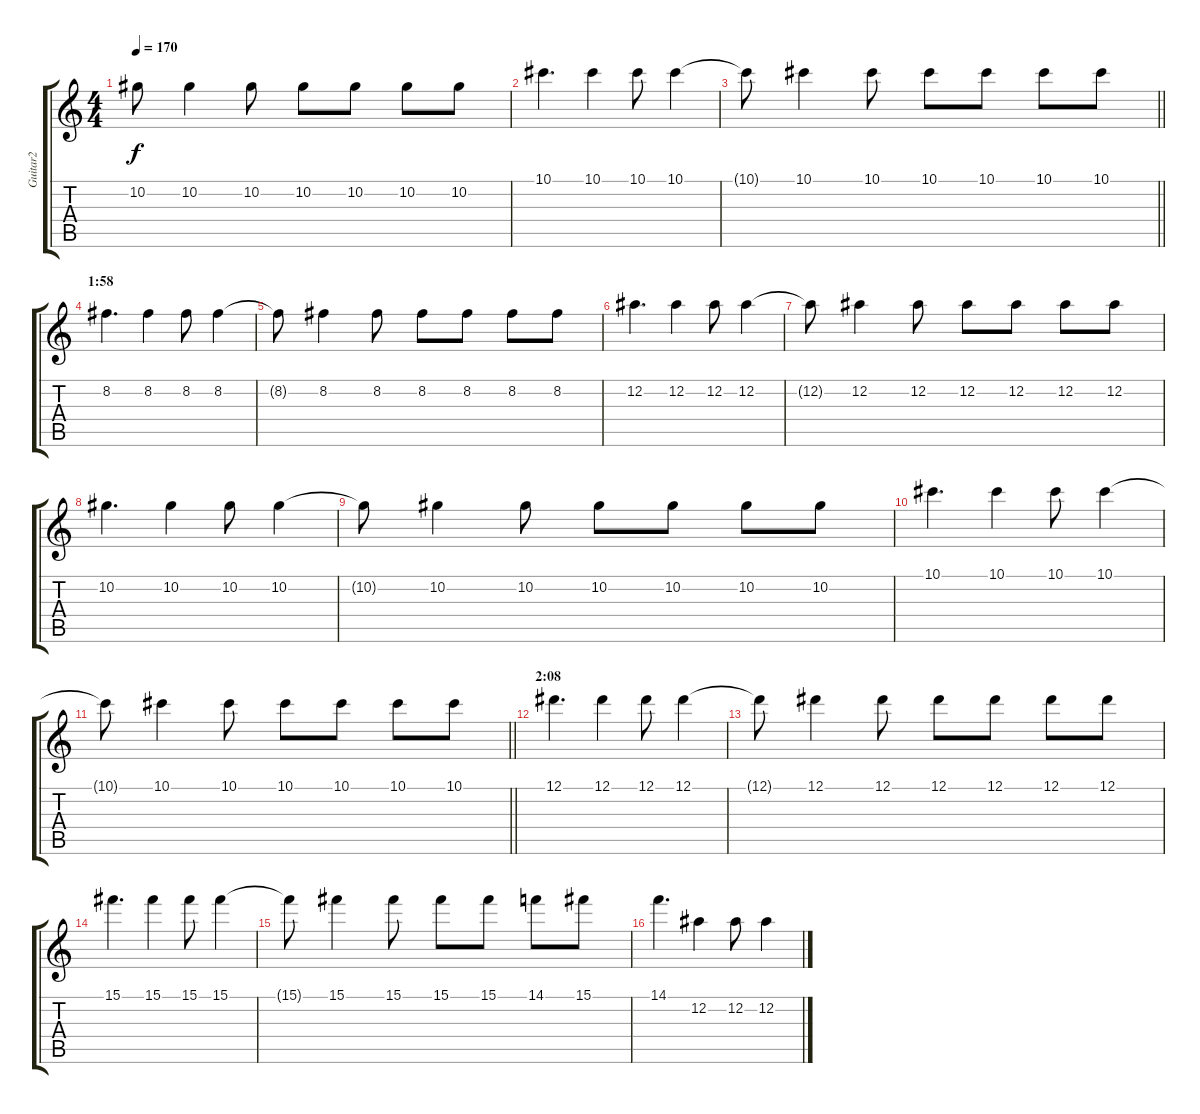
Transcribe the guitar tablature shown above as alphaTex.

\track ("Guitar2" "Guitar2") {instrument electricguitarclean}
\staff {score tabs}
\tuning (Eb4 Bb3 Gb3 Db3 Ab2 Db2) {hide}
\ts (4 4)
\tempo 170
\clef g2
\ks c
10.2{t}.8{dy f} 10.2.4 10.2.8 10.2.8 10.2.8 10.2.8 10.2.8 |
10.1.4{d} 10.1.4 10.1.8 10.1.4 |
\barLineRight lightlight
10.1{t}.8 10.1.4 10.1.8 10.1.8 10.1.8 10.1.8 10.1.8 |
\section ("" "1:58")
8.2.4{d} 8.2.4 8.2.8 8.2.4 |
8.2{t}.8 8.2.4 8.2.8 8.2.8 8.2.8 8.2.8 8.2.8 |
12.2.4{d} 12.2.4 12.2.8 12.2.4 |
12.2{t}.8 12.2.4 12.2.8 12.2.8 12.2.8 12.2.8 12.2.8 |
10.2.4{d} 10.2.4 10.2.8 10.2.4 |
10.2{t}.8 10.2.4 10.2.8 10.2.8 10.2.8 10.2.8 10.2.8 |
10.1.4{d} 10.1.4 10.1.8 10.1.4 |
\barLineRight lightlight
10.1{t}.8 10.1.4 10.1.8 10.1.8 10.1.8 10.1.8 10.1.8 |
\section ("" "2:08")
12.1.4{d} 12.1.4 12.1.8 12.1.4 |
12.1{t}.8 12.1.4 12.1.8 12.1.8 12.1.8 12.1.8 12.1.8 |
15.1.4{d} 15.1.4 15.1.8 15.1.4 |
15.1{t}.8 15.1.4 15.1.8 15.1.8 15.1.8 14.1.8 15.1.8 |
14.1.4{d} 12.2.4 12.2.8 12.2.4
